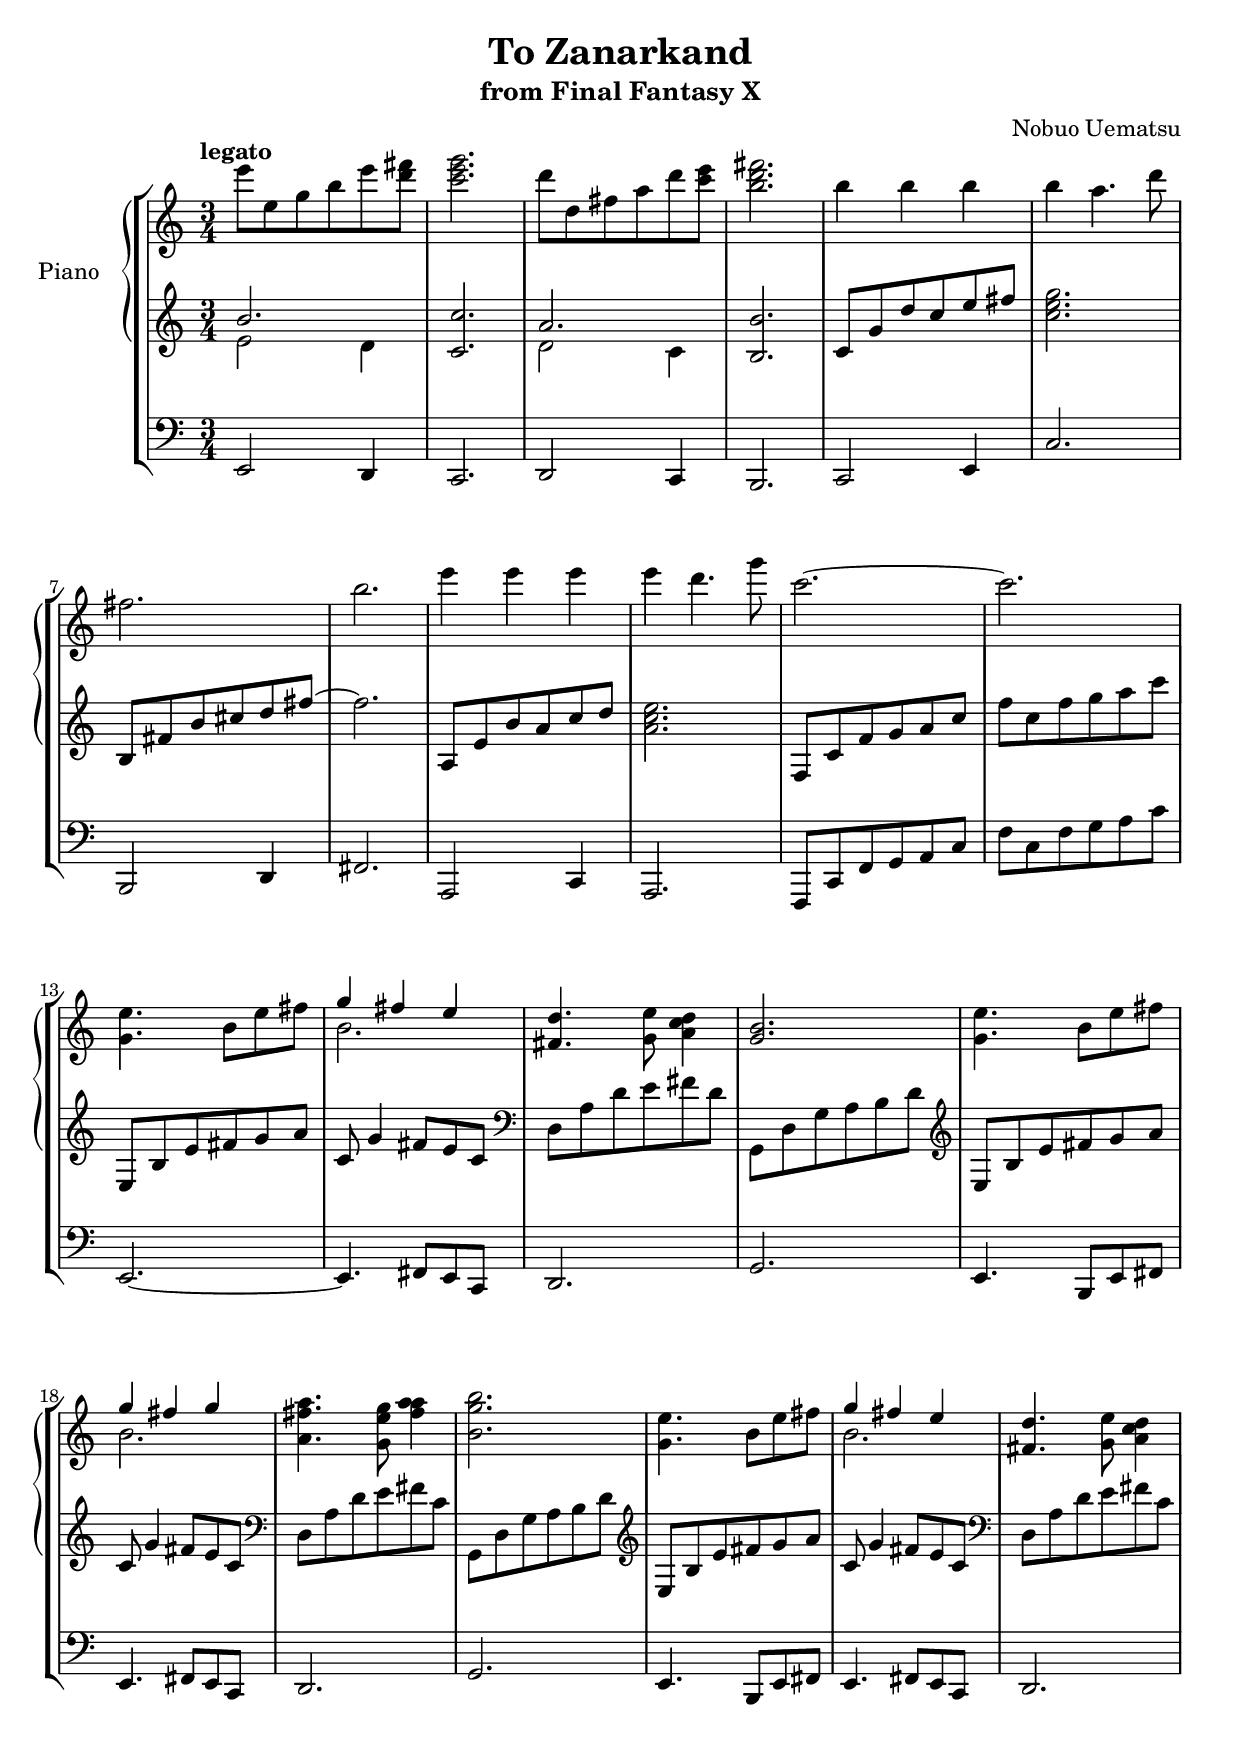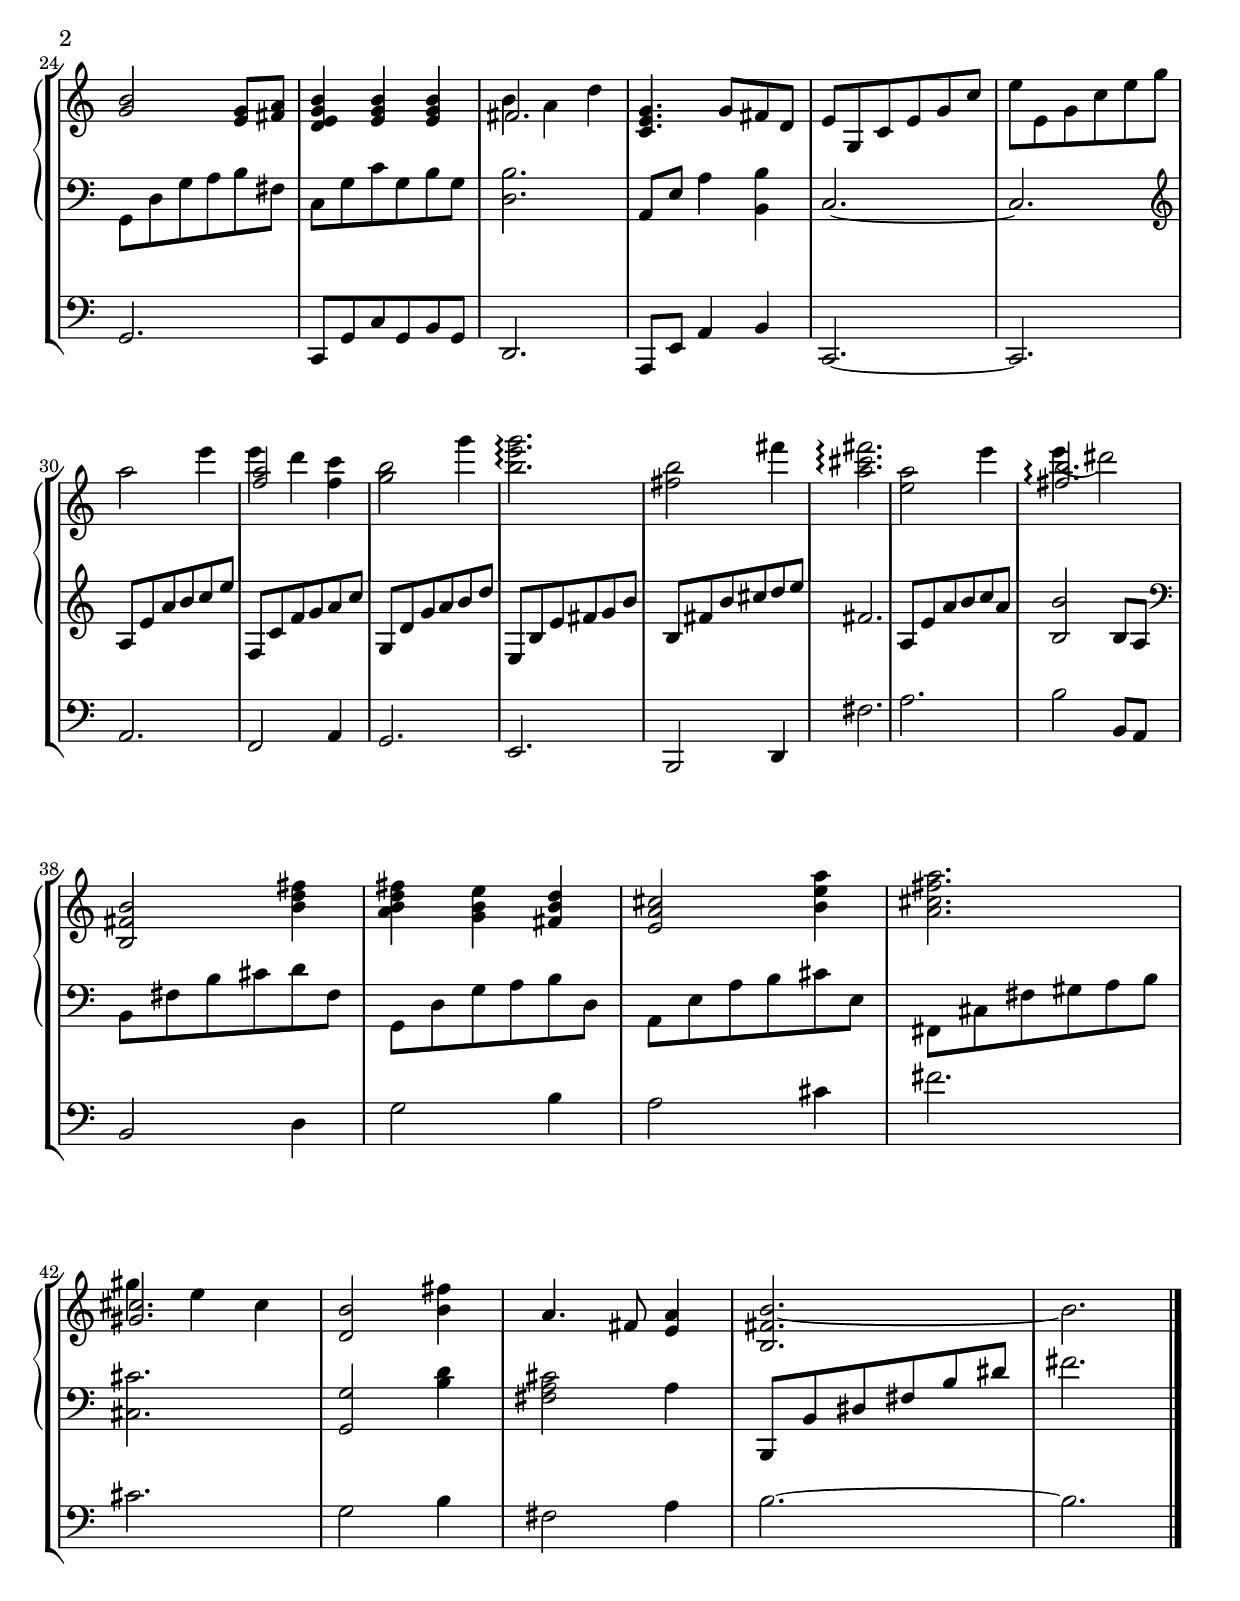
\include "header.ly"
pianoupper = \relative c'' {
 \global

  % intro
  e'8 e, g h e <d fis> | <c e g>2. |  d8 d, fis a d <c e> | <h d fis>2. |
  h4 h h | h a4. d8 | fis,2. | h2. |  e4 e e | e d4. g8 | c,2.~ | c2. \break

  % main melody
  <<g,4. e'4.>> h8 e fis | <<{g4 fis e} \\ h2.>> | <<fis4. d'>> <g, e'>8 <<a4 c d>> |
  <<g,2. h2.>> |
  <<g4. e'4.>> h8 e fis | <<{g4 fis g} \\ h,2.>> | <<a4. fis' a>> <<g,8 e' g>> <<a4 fis a>> |
  <<h,2. g'2. h2.>>
  <<g,4. e'4.>> h8 e fis | <<{g4 fis e} \\ h2.>> | <<fis4. d'>> <<g,8 e'8>> <<a,4 c d>> |
  <<g,2 h2>> <<e,8 g>> <<fis a>> |
  <<d,4 e g h>> <<e, g h>> <<e, g h>> | <<{fis2.} \\ {h4 a d}>> |
  <<c,4. e4. g4.>> g8 fis d | e g, c e g c | e e, g c e g \break

  % float...
  a2 e'4 | <<{<<f,2 a2>>} \\ {e'4 d}>> <<f, c'>> | <<g2 h2>> g'4 |
  <h, e g>2.\arpeggio | <fis h>2 fis'4 | <a, cis fis>2.\arpeggio | <e a>2 e'4 |
  << {<fis, h>2.\arpeggio} \\ {e'4 (dis2)}>>  \break

  % final
  <h,, fis' h>2 <h' d fis>4 | <a h d fis>4 <g h e> <fis h d> | <e a cis>2 <h' e a>4 | <a cis fis a>2. |
  << {<gis cis>2.} \\ {gis'4 e cis} >> | <d, h'>2 <h' fis'>4 | a4. fis8 <e a>4 |
  <h fis' h>2.~| h'2. \bar "|."


}

pianolower = \relative c'' {
  \global

  % intro
  <<{h2.} \\ {e,2 d4}>> | <<c'2. c,2.>> | <<{a'2.} \\ {d,2 c4}>> | <<h'2. h,2.>> |
  c8 g' d' c e fis | <<c2. e2. g2.>> | h,,8 fis' h cis d fis~ | fis2. |  a,,8 e' h' a c d |
  <<a2. c2. e2.>>  f,,8 c' f g a c | f c f g a c

  % main melody
  e,,,8 h' e fis g a | c,8 g'4 fis8 e c | \clef bass d, a' d e fis d | g,,8 d' g a h d | \clef treble
  e,8 h' e fis g a | c,8 g'4 fis8 e c | \clef bass d, a' d e fis c | g,8 d' g a h d | \clef treble
  e,8 h' e fis g a | c,8 g'4 fis8 e c | \clef bass d, a' d e fis c | g,8 d' g a h fis |
  c g' c g h g | <<d2. h'2.>> | a,8 e' a4 <<h, h'>> | c,2.~ | c2.

  % float...
  \clef treble a'8 e' a h c e | f,, c' f g a c | g, d' g a h d | e,, h' e fis g h | h, fis' h cis d e |
  fis,2. | a,8 e' a h c a | <h, h'>2 h8 a

  % final
  \clef bass h,8 fis' h cis d fis, | g, d' g a h d, | a e' a h cis e, | fis, cis' fis gis a h |
  <cis, cis'>2. | <g g'>2 <h' d>4 | <fis a cis>2 a4 | h,,8 h' dis fis h dis| fis2.
}

bass = \relative c, {
  \global
  \clef bass

  % intro
  e2 d4 | c2. | d2 c4 | h2. |
  c2 e4 | c'2. | h,2 d4 | fis2. |
  a,2 c4 | a2. | f8 c' f g a c | f c f g a c

  % main melody
  e,,2.~ | e4. fis8 e c | d2. | g2. |
  e4. h8 e fis | e4. fis8 e c | d2. | g2. |
  e4. h8 e fis | e4. fis8 e c | d2. | g2. |
  c,8 g' c g h g | d2. | a8 e' a4 h | c,2.~ | c2.

  % float...
  a'2. | f2 a4 | g2. | e2. | h2 d4 | fis'2. | a2. | h2 h,8 a8

  % final
  h2 d4 | g2 h4 | a2 cis4 | fis2. | cis2. | g2 h4 | fis2 a4 | h2.~ | h2.

}


\score {
  \new StaffGroup <<
    \new PianoStaff <<
        \set PianoStaff.instrumentName = #"Piano  "
        \new Staff \pianoupper
        \new Staff \pianolower
     >> {

    }
    \new Staff \with {
      midiInstrument = #"contrabass"
      midiMaximumVolume = #0.8
    } \bass
  >>
  \layout {}
  \midi {}
}